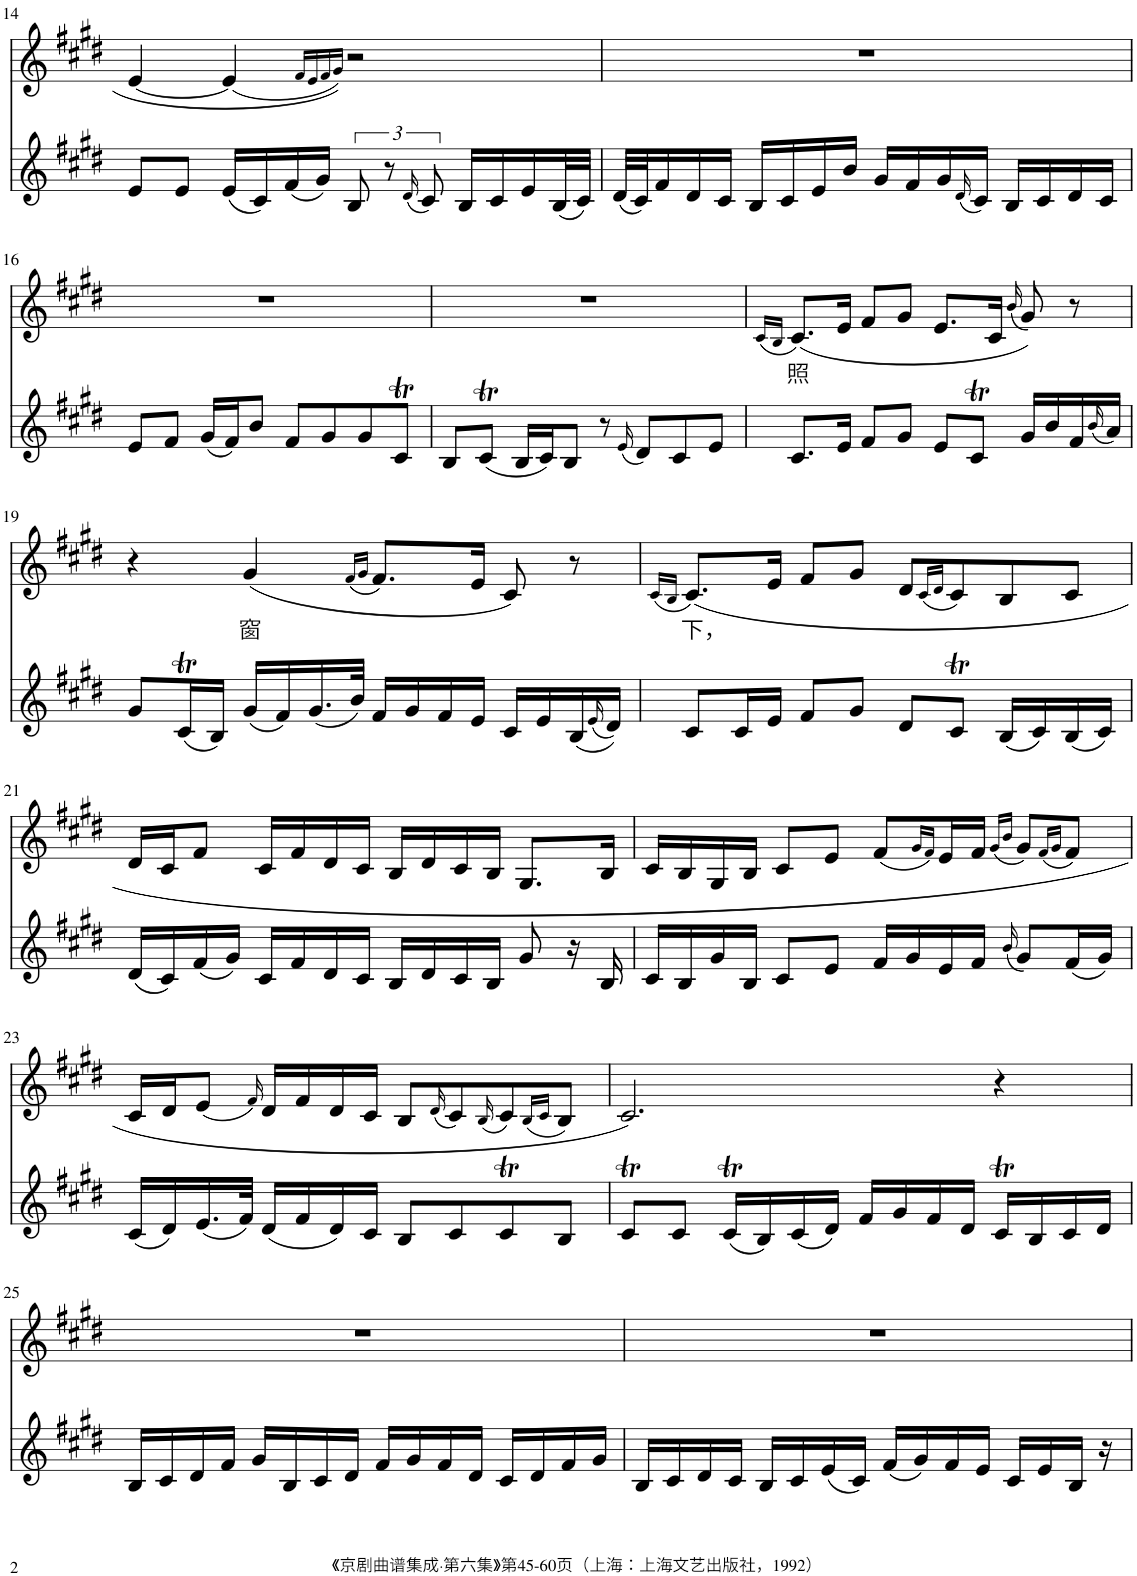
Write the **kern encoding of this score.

**kern	**kern	**text
*part2	*part1	*part1
*staff2	*staff1	*staff1
*I"Piano	*I"Piano	*
*I'Pno	*I'Pno	*
!!LO:PB:g=z
*clefG2	*clefG2	*
*k[f#c#g#d#]	*k[f#c#g#d#]	*
*M4/4	*M4/4	*
=14	=14	=14
8e/L	[4e/	.
8e/J	.	.
(16e/LL	(4e/]	.
16c#/)	.	.
(16f#/	.	.
16g#/JJ)	.	.
.	16qf#/LL	.
.	16qe/	.
.	16qf#/	.
.	16qg#/JJ)	.
12B/	2r	.
12r	.	.
(16qd#/	.	.
12c#/)	.	.
16B/LL	.	.
16c#/	.	.
16e/	.	.
(32B/L	.	.
32c#/JJJ)	.	.
=15	=15	=15
(32d#/LLL	1r	.
32c#/J)	.	.
16f#/	.	.
16d#/	.	.
16c#/JJ	.	.
16B/LL	.	.
16c#/	.	.
16e/	.	.
16b/JJ	.	.
16g#/LL	.	.
16f#/	.	.
16g#/	.	.
(16qd#/	.	.
16c#/JJ)	.	.
16B/LL	.	.
16c#/	.	.
16d#/	.	.
16c#/JJ	.	.
!!LO:LB:g=z
=16	=16	=16
8e/L	1r	.
8f#/J	.	.
(16g#/LL	.	.
16f#/J)	.	.
8b/J	.	.
8f#/L	.	.
8g#/	.	.
8g#/	.	.
8c#T/J	.	.
=17	=17	=17
8B/L	1r	.
(8c#T/J	.	.
16B/LL	.	.
16c#/J)	.	.
8B/J	.	.
8r	.	.
(16qe/	.	.
8d#/L)	.	.
8c#/	.	.
8e/J	.	.
=18	=18	=18
.	(16qc#/LL	.
.	16qB/JJ	.
!	!	!LO:LY:b
8.c#/L	(8.c#/L)	照
16e/Jk	16e/Jk	.
8f#/L	8f#/L	.
8g#/J	8g#/J	.
8e/L	8.e/L	.
8c#T/J	.	.
.	16c#/Jk	.
.	(16qb/	.
16g#/LL	8g#/))	.
16b/	.	.
16f#/	8r	.
(16qb/	.	.
16a/JJ)	.	.
!!LO:LB:g=z
=19	=19	=19
8g#/L	4r	.
(16c#T/L	.	.
16B/JJ)	.	.
!	!	!LO:LY:b
(16g#/LL	(4g#/	窗
16f#/)	.	.
(16.g#/	.	.
32b/JJk)	.	.
.	(16qf#/LL	.
.	16qg#/JJ	.
16f#/LL	8.f#/L)	.
16g#/	.	.
16f#/	.	.
16e/JJ	16e/Jk	.
16c#/LL	8c#/)	.
16e/	.	.
(16B/	8r	.
(16qe/	.	.
16d#/JJ))	.	.
=20	=20	=20
.	(16qc#/LL	.
.	16qB/JJ	.
!	!	!LO:LY:b
8c#/L	(8.c#/L)	下，
16c#/L	.	.
16e/JJ	16e/Jk	.
8f#/L	8f#/L	.
8g#/J	8g#/J	.
8d#/L	8d#/L	.
.	(16qc#/LL	.
.	16qd#/JJ	.
8c#T/J	8c#/)	.
(16B/LL	8B/	.
16c#/)	.	.
(16B/	8c#/J	.
16c#/JJ)	.	.
!!LO:LB:g=z
=21	=21	=21
(16d#/LL	16d#/LL	.
16c#/)	16c#/J	.
(16f#/	8f#/J	.
16g#/JJ)	.	.
16c#/LL	16c#/LL	.
16f#/	16f#/	.
16d#/	16d#/	.
16c#/JJ	16c#/JJ	.
16B/LL	16B/LL	.
16d#/	16d#/	.
16c#/	16c#/	.
16B/JJ	16B/JJ	.
8g#/	8.G#/L	.
16r	.	.
16B/	16B/Jk	.
=22	=22	=22
16c#/LL	16c#/LL	.
16B/	16B/	.
16g#/	16G#/	.
16B/JJ	16B/JJ	.
8c#/L	8c#/L	.
8e/J	8e/J	.
16f#/LL	(8f#/L	.
16g#/	.	.
.	16qg#/LL	.
.	16qf#/JJ)	.
16e/	16e/L	.
16f#/JJ	16f#/JJ	.
.	(16qg#/LL	.
(16qb/	16qb/JJ	.
8g#/L)	8g#/L)	.
.	(16qf#/LL	.
.	16qg#/JJ	.
(16f#/L	8f#/J)	.
16g#/JJ)	.	.
!!LO:LB:g=z
=23	=23	=23
(16c#/LL	16c#/LL	.
16d#/)	16d#/J	.
(16.e/	(8e/J	.
32f#/JJk)	.	.
.	16qf#/)	.
(16d#/LL	16d#/LL	.
16f#/	16f#/	.
16d#/)	16d#/	.
16c#/JJ	16c#/JJ	.
8B/L	8B/L	.
.	(16qd#/	.
8c#/	8c#/)	.
.	(16qB/	.
8c#T/	8c#/)	.
.	(16qB/LL	.
.	16qc#/JJ	.
8B/J	8B/J)	.
=24	=24	=24
8c#T/L	2.c#/)	.
8c#/J	.	.
(16c#T/LL	.	.
16B/)	.	.
(16c#/	.	.
16d#/JJ)	.	.
16f#/LL	.	.
16g#/	.	.
16f#/	.	.
16d#/JJ	.	.
16c#T/LL	4r	.
16B/	.	.
16c#/	.	.
16d#/JJ	.	.
!!LO:LB:g=z
=25	=25	=25
16B/LL	1r	.
16c#/	.	.
16d#/	.	.
16f#/JJ	.	.
16g#/LL	.	.
16B/	.	.
16c#/	.	.
16d#/JJ	.	.
16f#/LL	.	.
16g#/	.	.
16f#/	.	.
16d#/JJ	.	.
16c#/LL	.	.
16d#/	.	.
16f#/	.	.
16g#/JJ	.	.
=26	=26	=26
16B/LL	1r	.
16c#/	.	.
16d#/	.	.
16c#/JJ	.	.
16B/LL	.	.
16c#/	.	.
(16e/	.	.
16c#/JJ)	.	.
(16f#/LL	.	.
16g#/)	.	.
16f#/	.	.
16e/JJ	.	.
16c#/LL	.	.
16e/	.	.
16B/JJ	.	.
16r	.	.
=	=	=
*-	*-	*-
